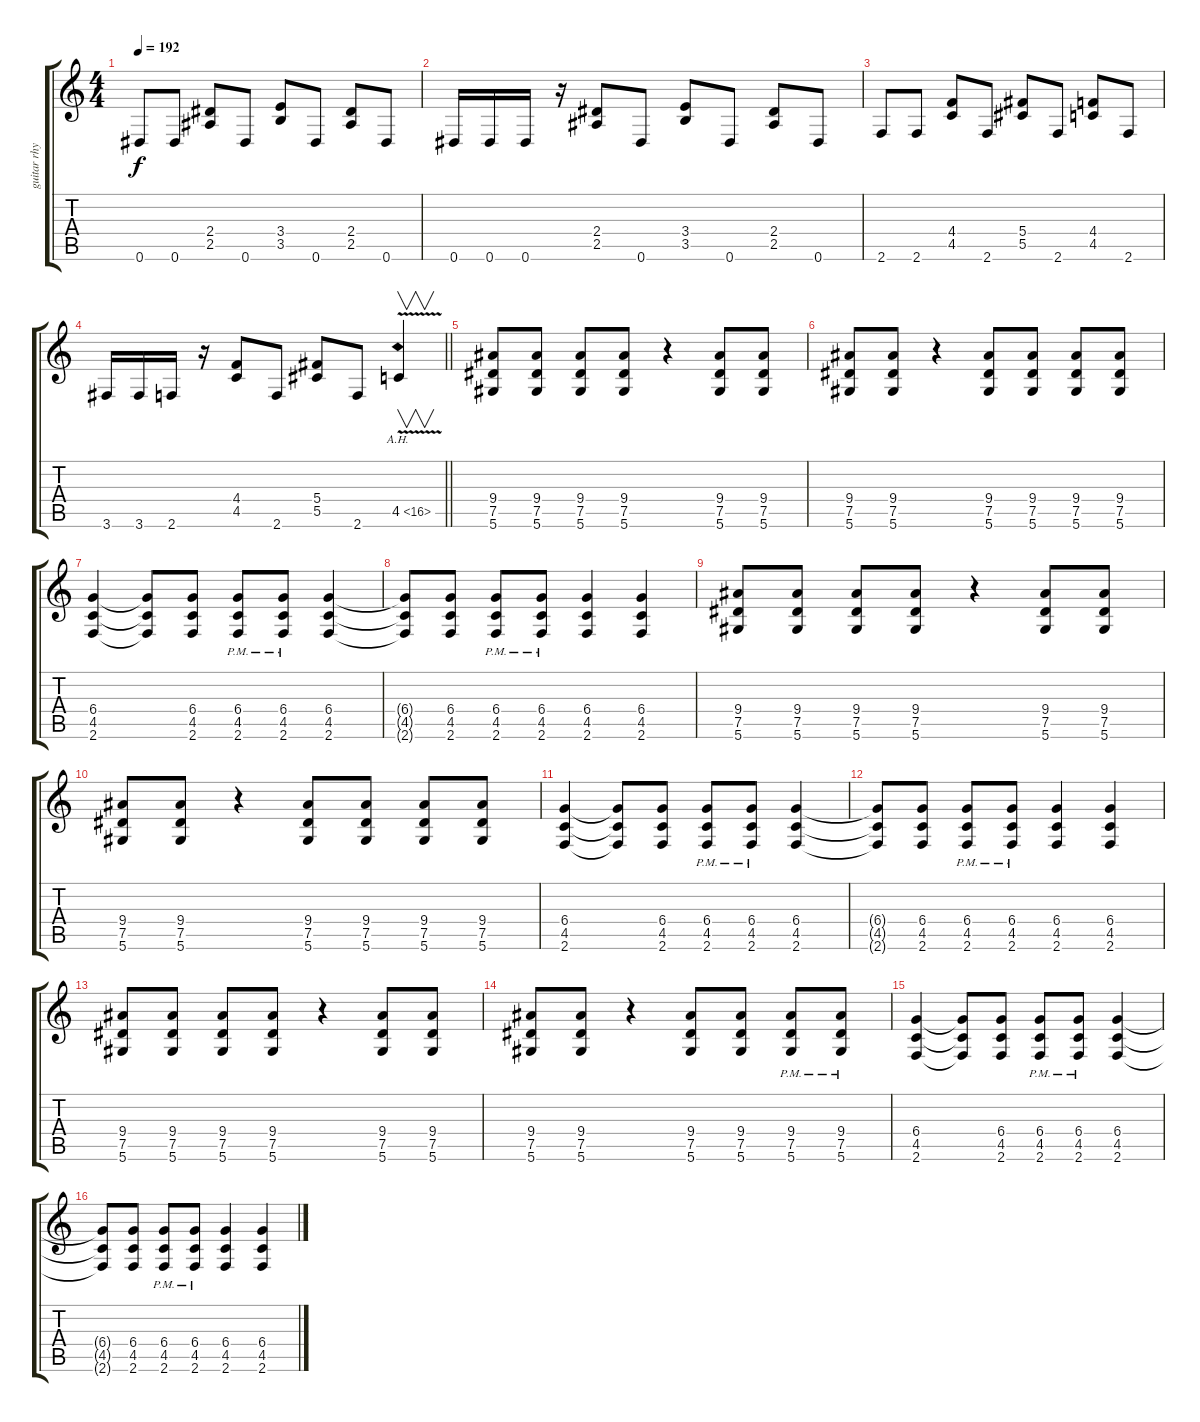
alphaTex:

\track ("guitar rhythm 2" "guitar rhy") {instrument overdrivenguitar}
\staff {score tabs}
\tuning (Eb4 Bb3 Gb3 Db3 Ab2 Eb2) {hide}
\ts (4 4)
\tempo 192
\clef g2
\ks c
0.6.8{dy f} 0.6.8 (2.4 2.5).8 0.6.8 (3.4 3.5).8 0.6.8 (2.4 2.5).8 0.6.8 |
0.6.16 0.6.16 0.6.16 r.16 (2.4 2.5).8 0.6.8 (3.4 3.5).8 0.6.8 (2.4 2.5).8 0.6.8 |
2.6.8 2.6.8 (4.4 4.5).8 2.6.8 (5.4 5.5).8 2.6.8 (4.4 4.5).8 2.6.8 |
\barLineRight lightlight
3.6.16 3.6.16 2.6.16 r.16 (4.4 4.5).8 2.6.8 (5.4 5.5).8 2.6.8 4.5{ah 12 v}.4{v} |
(9.4 7.5 5.6).8 (9.4 7.5 5.6).8 (9.4 7.5 5.6).8 (9.4 7.5 5.6).8 r.4 (9.4 7.5 5.6).8 (9.4 7.5 5.6).8 |
(9.4 7.5 5.6).8 (9.4 7.5 5.6).8 r.4 (9.4 7.5 5.6).8 (9.4 7.5 5.6).8 (9.4 7.5 5.6).8 (9.4 7.5 5.6).8 |
(6.4 4.5 2.6).4 (6.4{t} 4.5{t} 2.6{t}).8 (6.4 4.5 2.6).8 (6.4{pm} 4.5{pm} 2.6{pm}).8 (6.4{pm} 4.5{pm} 2.6{pm}).8 (6.4 4.5 2.6).4 |
(6.4{t} 4.5{t} 2.6{t}).8 (6.4 4.5 2.6).8 (6.4{pm} 4.5{pm} 2.6{pm}).8 (6.4{pm} 4.5{pm} 2.6{pm}).8 (6.4 4.5 2.6).4 (6.4 4.5 2.6).4 |
(9.4 7.5 5.6).8 (9.4 7.5 5.6).8 (9.4 7.5 5.6).8 (9.4 7.5 5.6).8 r.4 (9.4 7.5 5.6).8 (9.4 7.5 5.6).8 |
(9.4 7.5 5.6).8 (9.4 7.5 5.6).8 r.4 (9.4 7.5 5.6).8 (9.4 7.5 5.6).8 (9.4 7.5 5.6).8 (9.4 7.5 5.6).8 |
(6.4 4.5 2.6).4 (6.4{t} 4.5{t} 2.6{t}).8 (6.4 4.5 2.6).8 (6.4{pm} 4.5{pm} 2.6{pm}).8 (6.4{pm} 4.5{pm} 2.6{pm}).8 (6.4 4.5 2.6).4 |
(6.4{t} 4.5{t} 2.6{t}).8 (6.4 4.5 2.6).8 (6.4{pm} 4.5{pm} 2.6{pm}).8 (6.4{pm} 4.5{pm} 2.6{pm}).8 (6.4 4.5 2.6).4 (6.4 4.5 2.6).4 |
(9.4 7.5 5.6).8 (9.4 7.5 5.6).8 (9.4 7.5 5.6).8 (9.4 7.5 5.6).8 r.4 (9.4 7.5 5.6).8 (9.4 7.5 5.6).8 |
(9.4 7.5 5.6).8 (9.4 7.5 5.6).8 r.4 (9.4 7.5 5.6).8 (9.4 7.5 5.6).8 (9.4{pm} 7.5{pm} 5.6{pm}).8 (9.4{pm} 7.5{pm} 5.6{pm}).8 |
(6.4 4.5 2.6).4 (6.4{t} 4.5{t} 2.6{t}).8 (6.4 4.5 2.6).8 (6.4{pm} 4.5{pm} 2.6{pm}).8 (6.4{pm} 4.5{pm} 2.6{pm}).8 (6.4 4.5 2.6).4 |
(6.4{t} 4.5{t} 2.6{t}).8 (6.4 4.5 2.6).8 (6.4{pm} 4.5{pm} 2.6{pm}).8 (6.4{pm} 4.5{pm} 2.6{pm}).8 (6.4 4.5 2.6).4 (6.4 4.5 2.6).4
